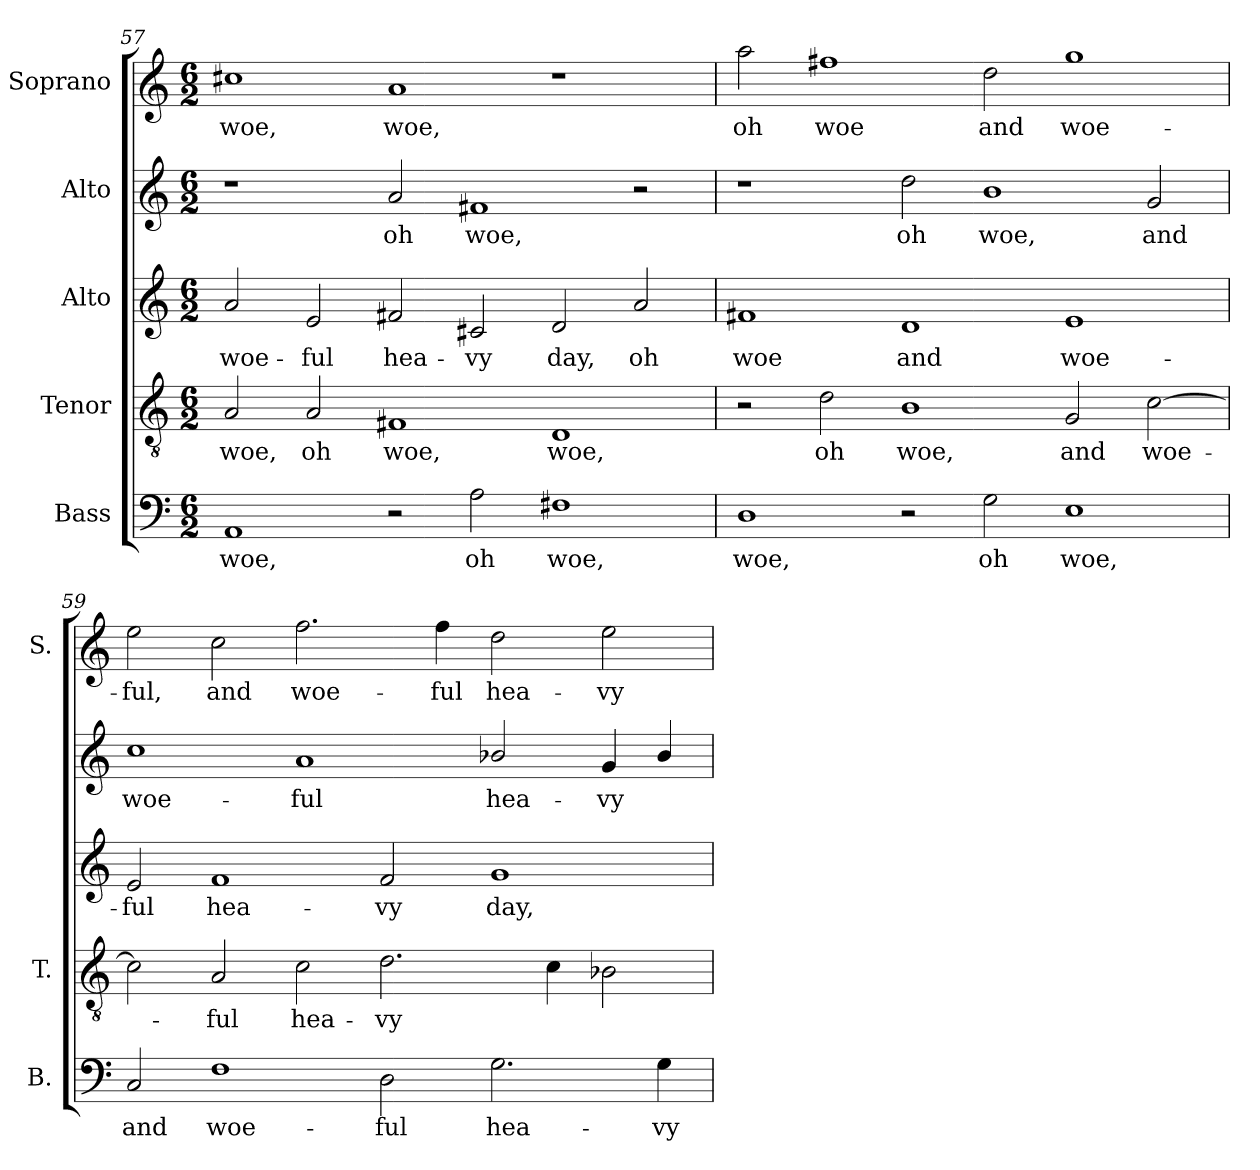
**kern	**text	**kern	**text	**kern	**text	**kern	**text	**kern	**text
*part5	*part5	*part4	*part4	*part3	*part3	*part2	*part2	*part1	*part1
*staff5	*staff5	*staff4	*staff4	*staff3	*staff3	*staff2	*staff2	*staff1	*staff1
*I"Bass	*	*I"Tenor	*	*I"Alto	*	*I"Alto	*	*I"Soprano	*
*I'B.	*	*I'T.	*	*	*	*	*	*I'S.	*
!!LO:LB:g=z
*clefF4	*	*clefGv2	*	*clefG2	*	*clefG2	*	*clefG2	*
*	*	*ITrd7c12	*	*	*	*	*	*	*
*k[]	*	*k[]	*	*k[]	*	*k[]	*	*k[]	*
*C:	*	*C:	*	*C:	*	*C:	*	*C:	*
*M6/2	*	*M6/2	*	*M6/2	*	*M6/2	*	*M6/2	*
=57	=57	=57	=57	=57	=57	=57	=57	=57	=57
!	!LO:LY:b:color=#000000	!	!	!	!	!	!	!	!
!	!	!	!LO:LY:b:color=#000000	!	!	!	!	!	!
!	!	!	!	!	!LO:LY:b:color=#000000	!	!	!	!
!	!	!	!	!	!	!	!	!	!LO:LY:b:color=#000000
1AAi	woe,	2AAi/	woe,	2ai/	woe-	1r	.	1cc#Xi	woe,
!	!	!	!LO:LY:b:color=#000000	!	!	!	!	!	!
!	!	!	!	!	!LO:LY:b:color=#000000	!	!	!	!
.	.	2AAi/	oh	2ei/	-ful	.	.	.	.
!	!	!	!LO:LY:b:color=#000000	!	!	!	!	!	!
!	!	!	!	!	!LO:LY:b:color=#000000	!	!	!	!
!	!	!	!	!	!	!	!LO:LY:b:color=#000000	!	!
!	!	!	!	!	!	!	!	!	!LO:LY:b:color=#000000
2r	.	1FF#Xi	woe,	2f#Xi/	hea-	2ai/	oh	1ai	woe,
!	!LO:LY:b:color=#000000	!	!	!	!	!	!	!	!
!	!	!	!	!	!LO:LY:b:color=#000000	!	!	!	!
!	!	!	!	!	!	!	!LO:LY:b:color=#000000	!	!
2Ai\	oh	.	.	2c#Xi/	-vy	1f#Xi	woe,	.	.
!	!LO:LY:b:color=#000000	!	!	!	!	!	!	!	!
!	!	!	!LO:LY:b:color=#000000	!	!	!	!	!	!
!	!	!	!	!	!LO:LY:b:color=#000000	!	!	!	!
1F#Xi	woe,	1DDi	woe,	2di/	day,	.	.	1r	.
!	!	!	!	!	!LO:LY:b:color=#000000	!	!	!	!
.	.	.	.	2ai/	oh	2r	.	.	.
=58	=58	=58	=58	=58	=58	=58	=58	=58	=58
!	!LO:LY:b:color=#000000	!	!	!	!	!	!	!	!
!	!	!	!	!	!LO:LY:b:color=#000000	!	!	!	!
!	!	!	!	!	!	!	!	!	!LO:LY:b:color=#000000
1Di	woe,	2r	.	1f#Xi	woe	1r	.	2aai\	oh
!	!	!	!LO:LY:b:color=#000000	!	!	!	!	!	!
!	!	!	!	!	!	!	!	!	!LO:LY:b:color=#000000
.	.	2Di\	oh	.	.	.	.	1ff#Xi	woe
!	!	!	!LO:LY:b:color=#000000	!	!	!	!	!	!
!	!	!	!	!	!LO:LY:b:color=#000000	!	!	!	!
!	!	!	!	!	!	!	!LO:LY:b:color=#000000	!	!
2r	.	1BBi	woe,	1di	and	2ddi\	oh	.	.
!	!LO:LY:b:color=#000000	!	!	!	!	!	!	!	!
!	!	!	!	!	!	!	!LO:LY:b:color=#000000	!	!
!	!	!	!	!	!	!	!	!	!LO:LY:b:color=#000000
2Gi\	oh	.	.	.	.	1bi	woe,	2ddi\	and
!	!LO:LY:b:color=#000000	!	!	!	!	!	!	!	!
!	!	!	!LO:LY:b:color=#000000	!	!	!	!	!	!
!	!	!	!	!	!LO:LY:b:color=#000000	!	!	!	!
!	!	!	!	!	!	!	!	!	!LO:LY:b:color=#000000
1Ei	woe,	2GGi/	and	1ei	woe-	.	.	1ggi	woe-
!	!	!	!LO:LY:b:color=#000000	!	!	!	!	!	!
!	!	!	!	!	!	!	!LO:LY:b:color=#000000	!	!
.	.	[2Ci\	woe-	.	.	2gi/	and	.	.
=59	=59	=59	=59	=59	=59	=59	=59	=59	=59
!	!LO:LY:b:color=#000000	!	!	!	!	!	!	!	!
!	!	!	!	!	!LO:LY:b:color=#000000	!	!	!	!
!	!	!	!	!	!	!	!LO:LY:b:color=#000000	!	!
!	!	!	!	!	!	!	!	!	!LO:LY:b:color=#000000
2Ci/	and	2Ci\]	.	2ei/	-ful	1cci	woe-	2eei\	-ful,
!	!LO:LY:b:color=#000000	!	!	!	!	!	!	!	!
!	!	!	!LO:LY:b:color=#000000	!	!	!	!	!	!
!	!	!	!	!	!LO:LY:b:color=#000000	!	!	!	!
!	!	!	!	!	!	!	!	!	!LO:LY:b:color=#000000
1Fi	woe-	2AAi/	-ful	1fi	hea-	.	.	2cci\	and
!	!	!	!LO:LY:b:color=#000000	!	!	!	!	!	!
!	!	!	!	!	!	!	!LO:LY:b:color=#000000	!	!
!	!	!	!	!	!	!	!	!	!LO:LY:b:color=#000000
.	.	2Ci\	hea-	.	.	1ai	-ful	2.ffi\	woe-
!	!LO:LY:b:color=#000000	!	!	!	!	!	!	!	!
!	!	!	!LO:LY:b:color=#000000	!	!	!	!	!	!
!	!	!	!	!	!LO:LY:b:color=#000000	!	!	!	!
2Di\	-ful	2.Di\	-vy	2fi/	-vy	.	.	.	.
!	!	!	!	!	!	!	!	!	!LO:LY:b:color=#000000
.	.	.	.	.	.	.	.	4ffi\	-ful
!	!LO:LY:b:color=#000000	!	!	!	!	!	!	!	!
!	!	!	!	!	!LO:LY:b:color=#000000	!	!	!	!
!	!	!	!	!	!	!	!LO:LY:b:color=#000000	!	!
!	!	!	!	!	!	!	!	!	!LO:LY:b:color=#000000
2.Gi\	hea-	.	.	1gi	day,	2b-Xi/	hea-	2ddi\	hea-
.	.	4Ci\	.	.	.	.	.	.	.
!	!	!	!	!	!	!	!LO:LY:b:color=#000000	!	!
!	!	!	!	!	!	!	!	!	!LO:LY:b:color=#000000
.	.	2BB-Xi\	.	.	.	4gi/	-vy	2eei\	-vy
!	!LO:LY:b:color=#000000	!	!	!	!	!	!	!	!
4Gi\	-vy	.	.	.	.	4b-i/	.	.	.
=	=	=	=	=	=	=	=	=	=
*-	*-	*-	*-	*-	*-	*-	*-	*-	*-
